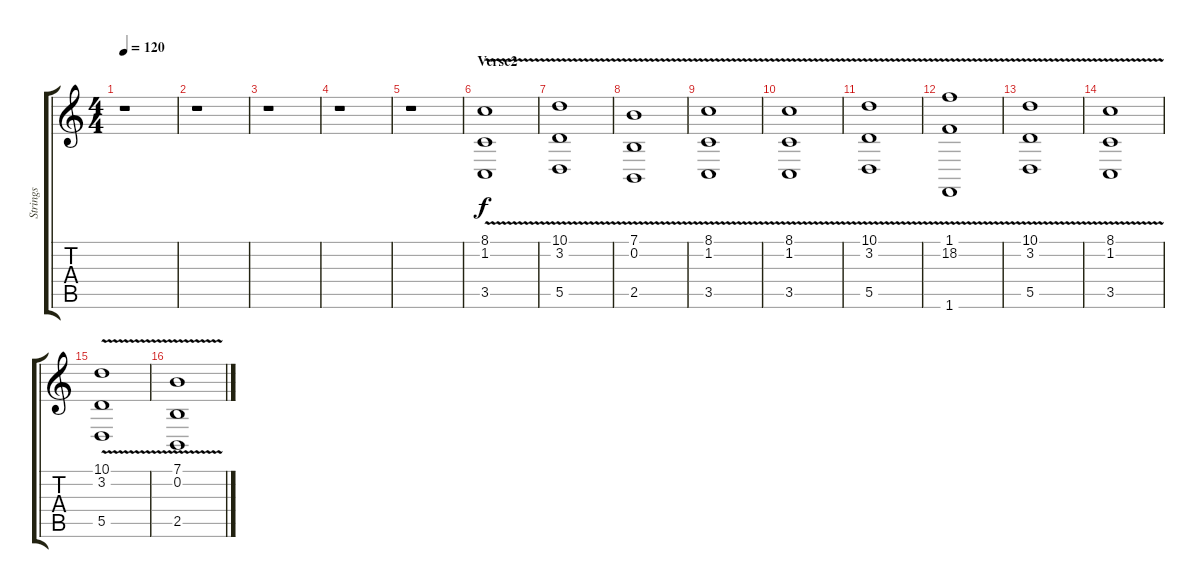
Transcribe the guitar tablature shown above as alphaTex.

\track ("Strings" "Strings") {instrument stringensemble2}
\staff {score tabs}
\tuning (E4 B3 G3 D3 A2 E2) {hide}
\ts (4 4)
\tempo 120
\clef g2
\ks c
r.1{dy f} |
r.1 |
r.1 |
r.1 |
r.1 |
\section ("" "Verse2")
(8.1{v} 1.2{v} 3.5{v}).1 |
(10.1{v} 3.2{v} 5.5{v}).1 |
(7.1{v} 0.2{v} 2.5{v}).1 |
(8.1{v} 1.2{v} 3.5{v}).1 |
(8.1{v} 1.2{v} 3.5{v}).1 |
(10.1{v} 3.2{v} 5.5{v}).1 |
(1.1{v} 18.2{v} 1.6{v}).1 |
(10.1{v} 3.2{v} 5.5{v}).1 |
(8.1{v} 1.2{v} 3.5{v}).1 |
(10.1{v} 3.2{v} 5.5{v}).1 |
(7.1{v} 0.2{v} 2.5{v}).1
